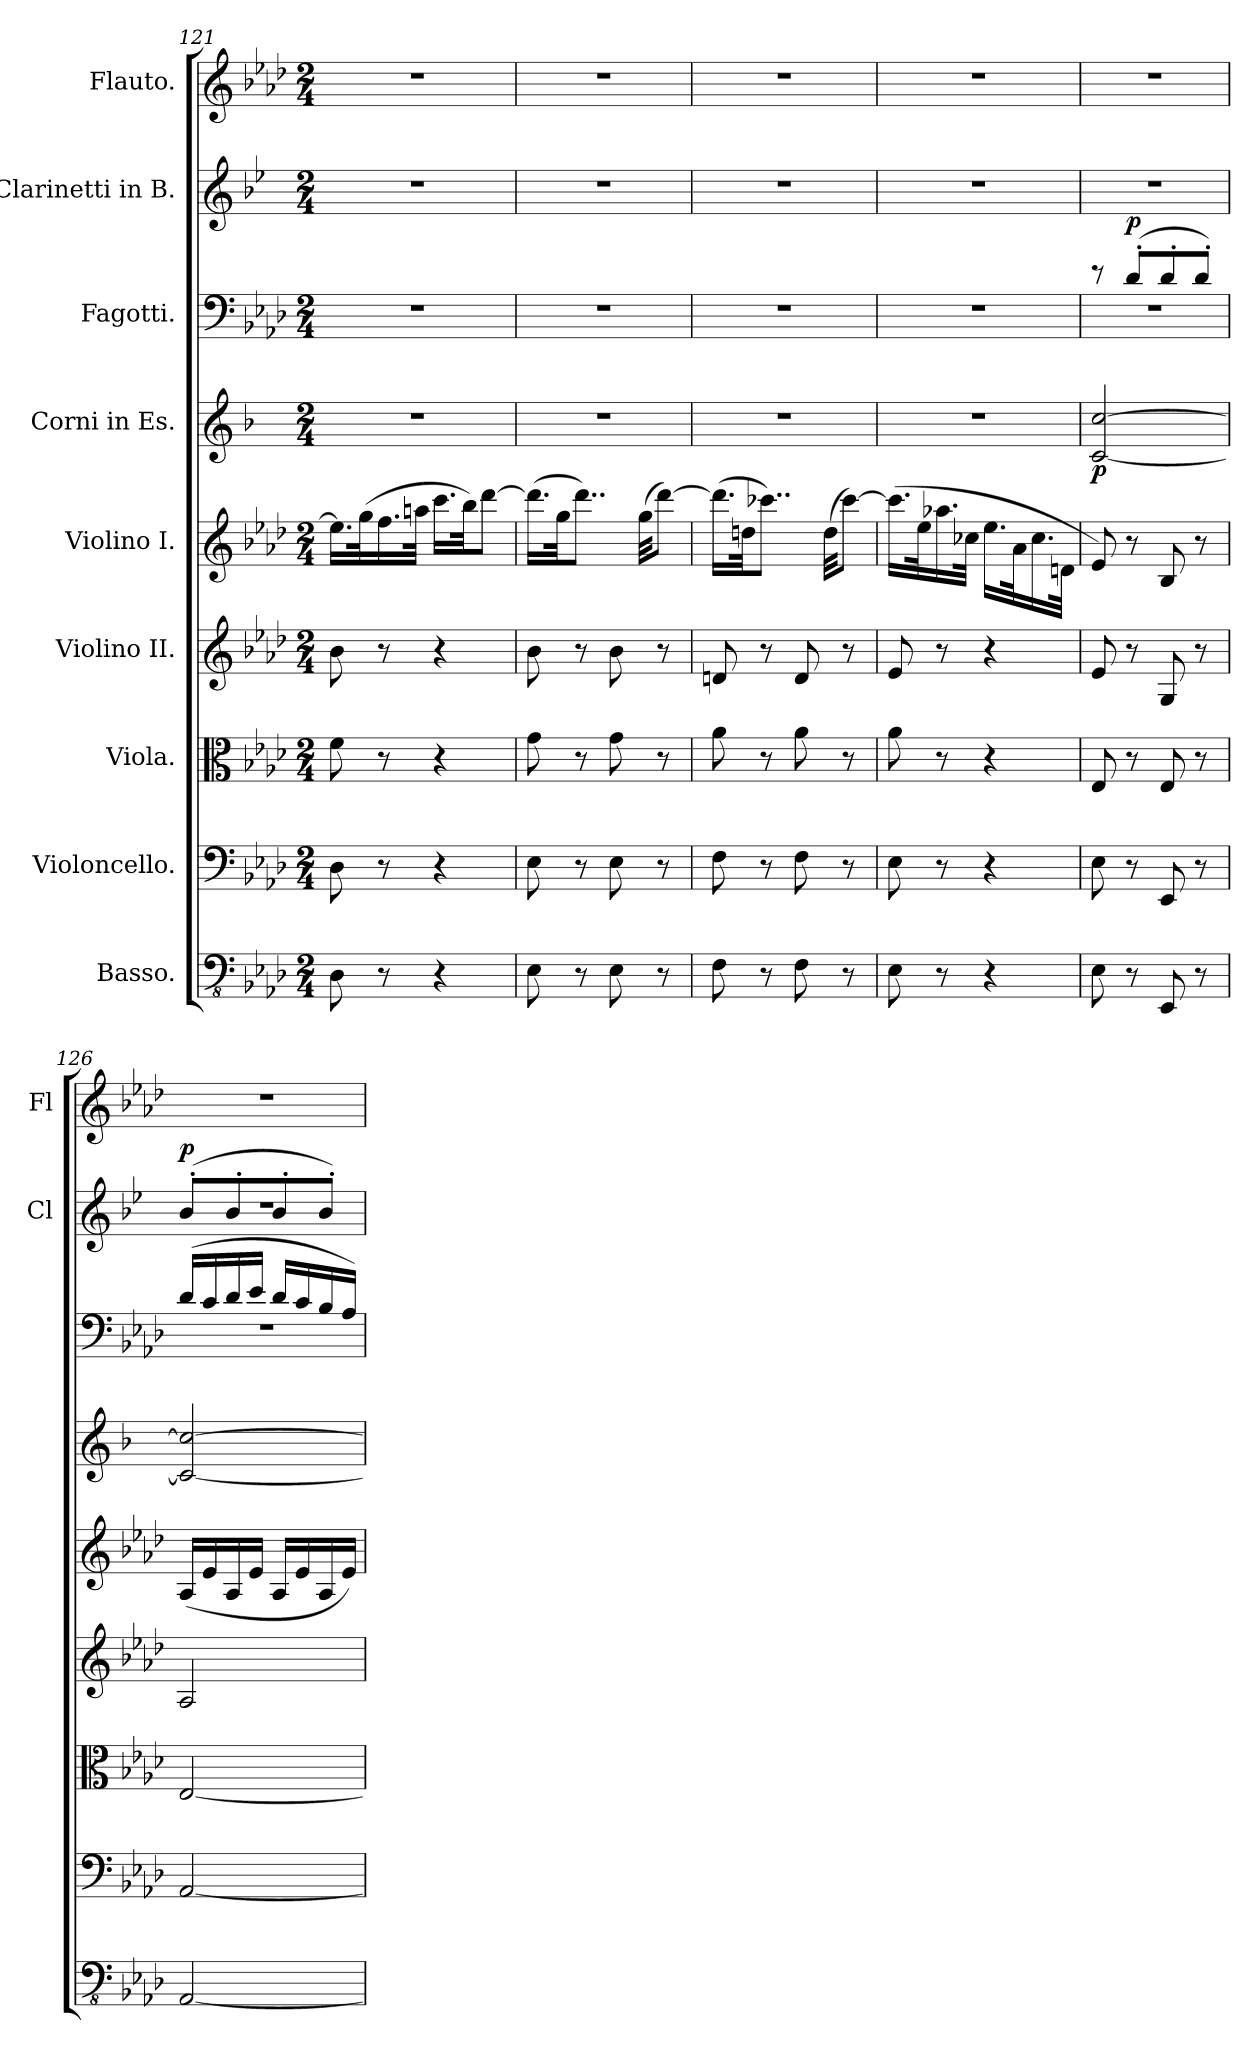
**kern	**kern	**kern	**kern	**kern	**kern	**dynam	**kern	**dynam	**kern	**dynam	**kern
*part9	*part8	*part7	*part6	*part5	*part4	*part4	*part3	*part3	*part2	*part2	*part1
*staff9	*staff8	*staff7	*staff6	*staff5	*staff4	*staff4	*staff3	*staff3	*staff2	*staff2	*staff1
*I"Basso.	*I"Violoncello.	*I"Viola.	*I"Violino II.	*I"Violino I.	*I"Corni in Es.	*	*I"Fagotti.	*	*I"Clarinetti in B.	*	*I"Flauto.
*	*	*	*	*	*	*	*	*	*I'Cl	*	*I'Fl
*clefFv4	*clefF4	*clefC3	*clefG2	*clefG2	*clefG2	*	*clefF4	*	*clefG2	*	*clefG2
*	*	*	*	*	*ITrd5c9	*	*	*	*ITrd1c2	*	*
*k[b-e-a-d-]	*k[b-e-a-d-]	*k[b-e-a-d-]	*k[b-e-a-d-]	*k[b-e-a-d-]	*k[b-e-a-d-]	*	*k[b-e-a-d-]	*	*k[b-e-a-d-]	*	*k[b-e-a-d-]
*M2/4	*M2/4	*M2/4	*M2/4	*M2/4	*M2/4	*	*M2/4	*	*M2/4	*	*M2/4
=121	=121	=121	=121	=121	=121	=121	=121	=121	=121	=121	=121
8DD-\	8D-\	8f\	8b-\	16.ee\LL]	2r	.	2r	.	2r	.	2r
.	.	.	.	(>32gg\K	.	.	.	.	.	.	.
8r	8r	8r	8r	16.ff\	.	.	.	.	.	.	.
.	.	.	.	32aan\JJk	.	.	.	.	.	.	.
4r	4r	4r	4r	16.ccc\LL	.	.	.	.	.	.	.
.	.	.	.	32bb-\JK)	.	.	.	.	.	.	.
.	.	.	.	[8ddd-\J	.	.	.	.	.	.	.
=122	=122	=122	=122	=122	=122	=122	=122	=122	=122	=122	=122
8EE-\	8E-\	8g\	8b-\	(>16.ddd-\LL]	2r	.	2r	.	2r	.	2r
.	.	.	.	32gg\JK	.	.	.	.	.	.	.
8r	8r	8r	8r	8..ddd-\J)	.	.	.	.	.	.	.
8EE-\	8E-\	8g\	8b-\	.	.	.	.	.	.	.	.
.	.	.	.	(>32gg\KKL	.	.	.	.	.	.	.
8r	8r	8r	8r	[8ddd-\J)	.	.	.	.	.	.	.
=123	=123	=123	=123	=123	=123	=123	=123	=123	=123	=123	=123
8FF\	8F\	8a-\	8dn/	(>16.ddd-\LL]	2r	.	2r	.	2r	.	2r
.	.	.	.	32ddn\JK	.	.	.	.	.	.	.
8r	8r	8r	8r	8..ccc-X\J)	.	.	.	.	.	.	.
8FF\	8F\	8a-\	8d/	.	.	.	.	.	.	.	.
.	.	.	.	(>32dd\KKL	.	.	.	.	.	.	.
8r	8r	8r	8r	[8ccc-\J)	.	.	.	.	.	.	.
!!LO:LB:g=z
=124	=124	=124	=124	=124	=124	=124	=124	=124	=124	=124	=124
8EE-\	8E-\	8a-\	8e-/	(>16.ccc-\LL]	2r	.	2r	.	2r	.	2r
.	.	.	.	32ee-\K	.	.	.	.	.	.	.
8r	8r	8r	8r	16.aa-X\	.	.	.	.	.	.	.
.	.	.	.	32cc-X\JJk	.	.	.	.	.	.	.
4r	4r	4r	4r	16.ee-\LL	.	.	.	.	.	.	.
.	.	.	.	32a-\K	.	.	.	.	.	.	.
.	.	.	.	16.cc-\	.	.	.	.	.	.	.
.	.	.	.	32dn\JJk	.	.	.	.	.	.	.
=125	=125	=125	=125	=125	=125	=125	=125	=125	=125	=125	=125
*	*	*	*	*	*	*	*^	*	*	*	*
!	!	!	!	!	!	!LO:DY:b	!	!	!	!	!	!
8EE-\	8E-\	8E-/	8e-/	8e-/)	[2E-/ [2e-/	p	8r	2rF	.	2r	.	2r
!	!	!	!	!	!	!	!	!	!LO:DY:a	!	!	!
8r	8r	8r	8r	8r	.	.	(>8d-'/L	.	p	.	.	.
8EEE-/	8EE-/	8E-/	8G/	8B-/	.	.	8d-'/	.	.	.	.	.
8r	8r	8r	8r	8r	.	.	8d-'/J)	.	.	.	.	.
=126	=126	=126	=126	=126	=126	=126	=126	=126	=126	=126	=126	=126
*	*	*	*	*	*	*	*	*	*	*^	*	*
!	!	!	!	!	!	!	!	!	!	!	!	!LO:DY:a	!
[2AAA-/	[2AA-/	[2E-/	2A-/	(<16A-/LL	2E-/_ 2e-/_	.	(>16d-/LL	2rF	.	(>8a-'/L	2rdd	p	2r
.	.	.	.	16e-/	.	.	16c/	.	.	.	.	.	.
.	.	.	.	16A-/	.	.	16d-/	.	.	8a-'/	.	.	.
.	.	.	.	16e-/JJ	.	.	16e-/JJ	.	.	.	.	.	.
.	.	.	.	16A-/LL	.	.	16d-/LL	.	.	8a-'/	.	.	.
.	.	.	.	16e-/	.	.	16c/	.	.	.	.	.	.
.	.	.	.	16A-/	.	.	16B-/	.	.	8a-'/J)	.	.	.
.	.	.	.	16e-/JJ)	.	.	16A-/JJ)	.	.	.	.	.	.
*	*	*	*	*	*	*	*v	*v	*	*	*	*	*
*	*	*	*	*	*	*	*	*	*v	*v	*	*
=	=	=	=	=	=	=	=	=	=	=	=
*-	*-	*-	*-	*-	*-	*-	*-	*-	*-	*-	*-
